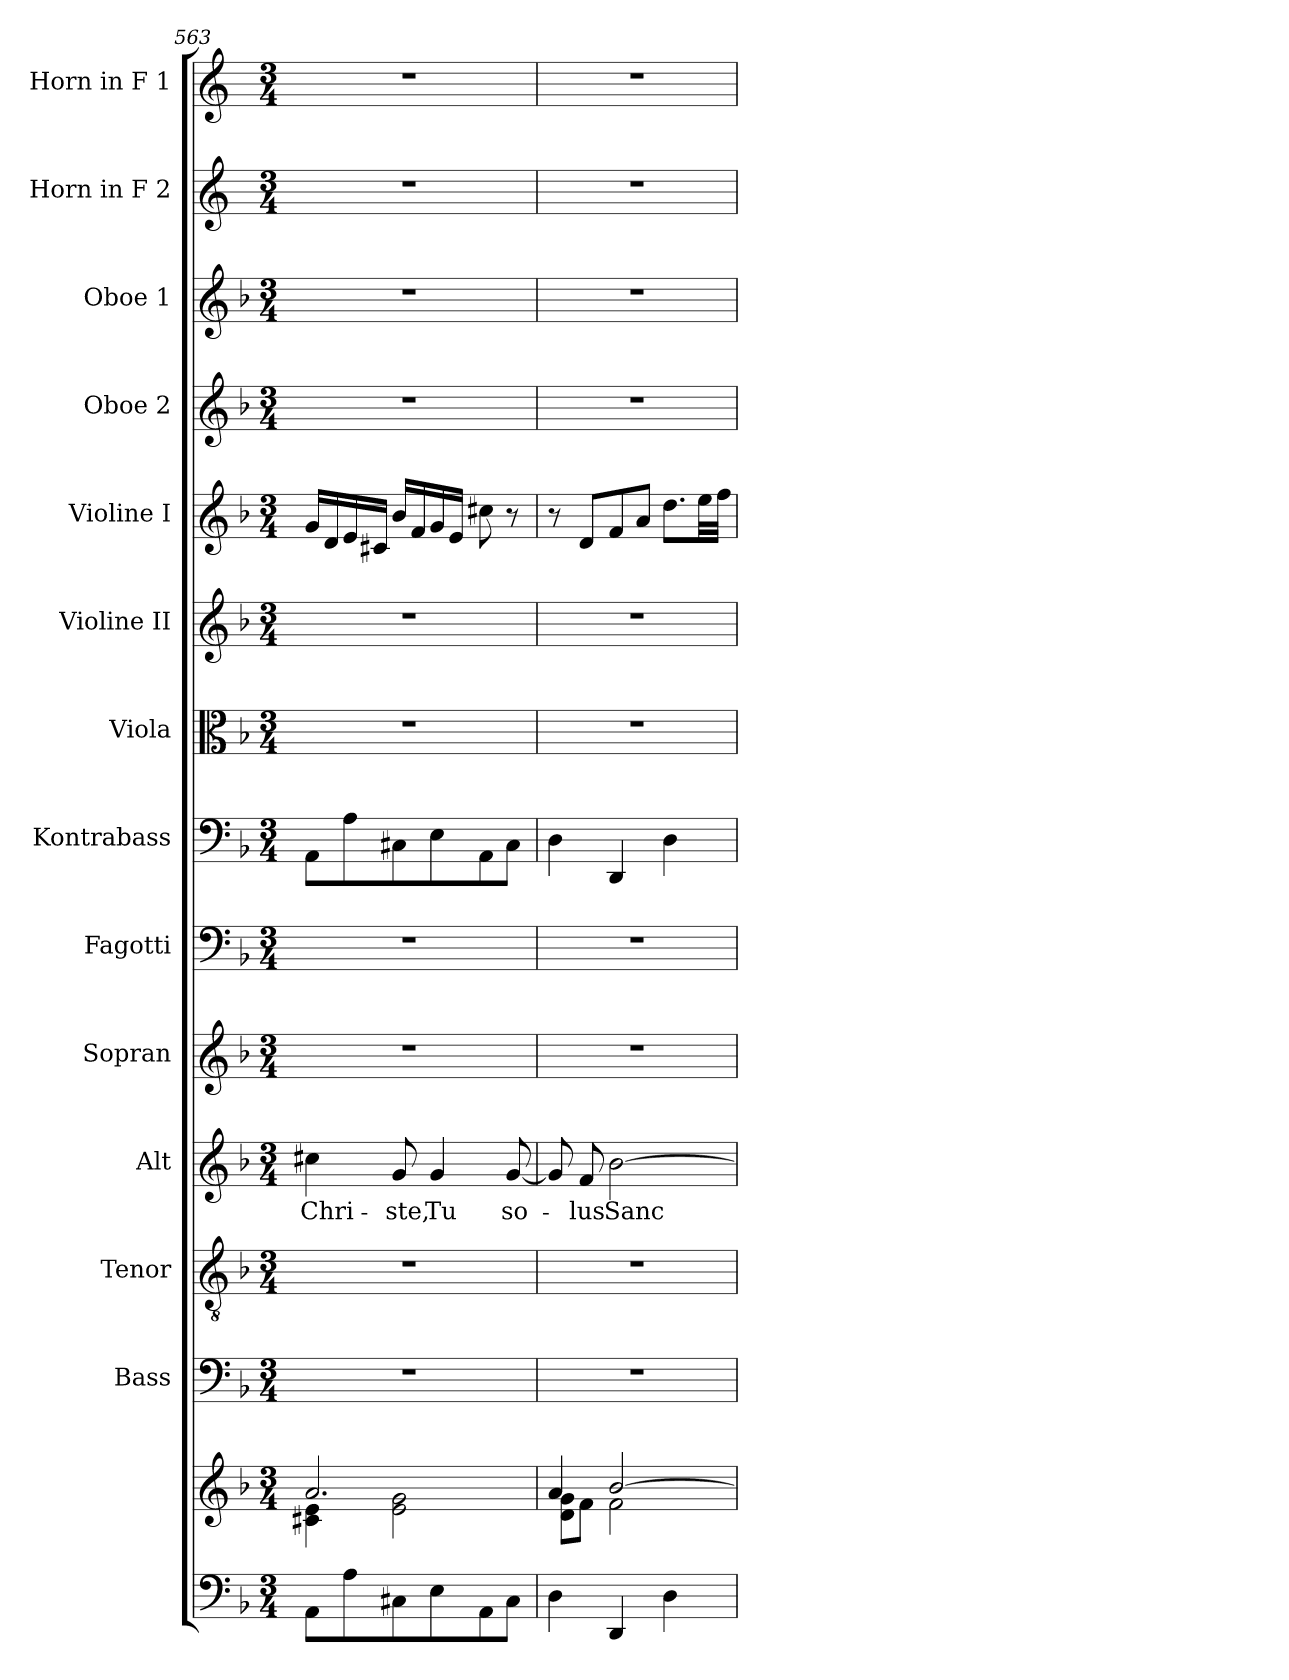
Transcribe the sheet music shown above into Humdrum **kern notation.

**kern	**kern	**kern	**kern	**kern	**text	**kern	**kern	**kern	**kern	**kern	**kern	**kern	**kern	**kern	**kern
*part14	*part14	*part13	*part12	*part11	*part11	*part10	*part9	*part8	*part7	*part6	*part5	*part4	*part3	*part2	*part1
*staff15	*staff14	*staff13	*staff12	*staff11	*staff11	*staff10	*staff9	*staff8	*staff7	*staff6	*staff5	*staff4	*staff3	*staff2	*staff1
*	*	*I"Bass	*I"Tenor	*I"Alt	*	*I"Sopran	*I"Fagotti	*I"Kontrabass	*I"Viola	*I"Violine II	*I"Violine I	*I"Oboe 2	*I"Oboe 1	*I"Horn in F 2	*I"Horn in F 1
*	*	*I'B.	*I'T.	*I'A.	*	*I'S.	*I'Fg.	*I'Kb.	*I'Vla.	*I'Vl. II	*I'Vl. I	*I'Ob. 2	*I'Ob. 1	*	*
*clefF4	*clefG2	*clefF4	*clefGv2	*clefG2	*	*clefG2	*clefF4	*clefF4	*clefC3	*clefG2	*clefG2	*clefG2	*clefG2	*clefG2	*clefG2
*	*	*	*	*	*	*	*	*ITrd7c12	*	*	*	*	*	*ITrd4c7	*ITrd4c7
*k[b-]	*k[b-]	*k[b-]	*k[b-]	*k[b-]	*	*k[b-]	*k[b-]	*k[b-]	*k[b-]	*k[b-]	*k[b-]	*k[b-]	*k[b-]	*k[b-]	*k[b-]
*F:	*F:	*F:	*F:	*F:	*	*F:	*F:	*F:	*F:	*F:	*F:	*F:	*F:	*F:	*F:
*M3/4	*M3/4	*M3/4	*M3/4	*M3/4	*	*M3/4	*M3/4	*M3/4	*M3/4	*M3/4	*M3/4	*M3/4	*M3/4	*M3/4	*M3/4
=563	=563	=563	=563	=563	=563	=563	=563	=563	=563	=563	=563	=563	=563	=563	=563
*	*^	*	*	*	*	*	*	*	*	*	*	*	*	*	*
!	!	!	!	!	!	!LO:LY:b	!	!	!	!	!	!	!	!	!	!
8AA\L	2.a/	4c#X\ 4e\	2.r	2.r	4cc#X\	Chri-	2.r	2.r	8AAA\L	2.r	2.r	16g/LL	2.r	2.r	2.r	2.r
.	.	.	.	.	.	.	.	.	.	.	.	16d/	.	.	.	.
8A\	.	.	.	.	.	.	.	.	8AA\	.	.	16e/	.	.	.	.
.	.	.	.	.	.	.	.	.	.	.	.	16c#X/JJ	.	.	.	.
!	!	!	!	!	!	!LO:LY:b	!	!	!	!	!	!	!	!	!	!
8C#X\	.	2e\ 2g\	.	.	8g/	-ste,	.	.	8CC#X\	.	.	16b-/LL	.	.	.	.
.	.	.	.	.	.	.	.	.	.	.	.	16f/	.	.	.	.
!	!	!	!	!	!	!LO:LY:b	!	!	!	!	!	!	!	!	!	!
8E\	.	.	.	.	4g/	Tu	.	.	8EE\	.	.	16g/	.	.	.	.
.	.	.	.	.	.	.	.	.	.	.	.	16e/JJ	.	.	.	.
8AA\	.	.	.	.	.	.	.	.	8AAA\	.	.	8cc#X\	.	.	.	.
!	!	!	!	!	!	!LO:LY:b	!	!	!	!	!	!	!	!	!	!
8C#\J	.	.	.	.	[8g/	so-	.	.	8CC#\J	.	.	8r	.	.	.	.
=564	=564	=564	=564	=564	=564	=564	=564	=564	=564	=564	=564	=564	=564	=564	=564	=564
4D\	4a/	8d\ 8g\L	2.r	2.r	8g/]	.	2.r	2.r	4DD\	2.r	2.r	8r	2.r	2.r	2.r	2.r
!	!	!	!	!	!	!LO:LY:b	!	!	!	!	!	!	!	!	!	!
.	.	8f\J	.	.	8f/	-lus	.	.	.	.	.	8d/L	.	.	.	.
!	!	!	!	!	!	!LO:LY:b	!	!	!	!	!	!	!	!	!	!
4DD/	[>2b-/	2f\	.	.	[2b-\	Sanc-	.	.	4DDD/	.	.	8f/	.	.	.	.
.	.	.	.	.	.	.	.	.	.	.	.	8a/J	.	.	.	.
4D\	.	.	.	.	.	.	.	.	4DD\	.	.	8.dd\L	.	.	.	.
.	.	.	.	.	.	.	.	.	.	.	.	32ee\LL	.	.	.	.
.	.	.	.	.	.	.	.	.	.	.	.	32ff\JJJ	.	.	.	.
*	*v	*v	*	*	*	*	*	*	*	*	*	*	*	*	*	*
=	=	=	=	=	=	=	=	=	=	=	=	=	=	=	=
*-	*-	*-	*-	*-	*-	*-	*-	*-	*-	*-	*-	*-	*-	*-	*-
